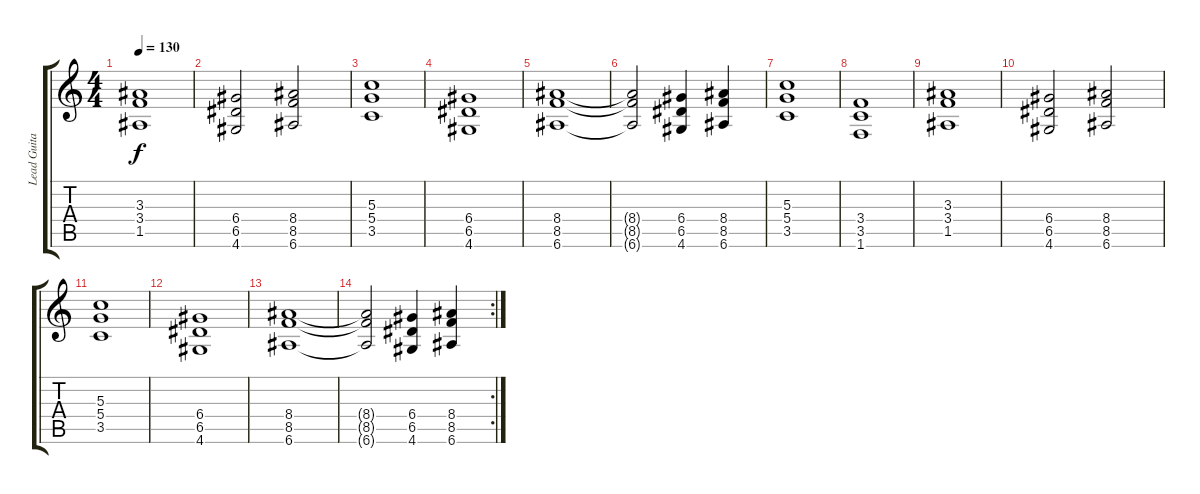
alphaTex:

\track ("Lead Guitar" "Lead Guita") {instrument distortionguitar}
\staff {score tabs}
\tuning (E4 B3 G3 D3 A2 E2) {hide}
\ts (4 4)
\tempo 130
\clef g2
\ks c
(3.3 3.4 1.5).1{dy f} |
(6.4 6.5 4.6).2 (8.4 8.5 6.6).2 |
(5.3 5.4 3.5).1 |
(6.4 6.5 4.6).1 |
(8.4 8.5 6.6).1 |
(8.4{t} 8.5{t} 6.6{t}).2 (6.4 6.5 4.6).4 (8.4 8.5 6.6).4 |
(5.3 5.4 3.5).1 |
(3.4 3.5 1.6).1 |
(3.3 3.4 1.5).1 |
(6.4 6.5 4.6).2 (8.4 8.5 6.6).2 |
(5.3 5.4 3.5).1 |
(6.4 6.5 4.6).1 |
(8.4 8.5 6.6).1 |
\rc 2
(8.4{t} 8.5{t} 6.6{t}).2 (6.4 6.5 4.6).4 (8.4 8.5 6.6).4
